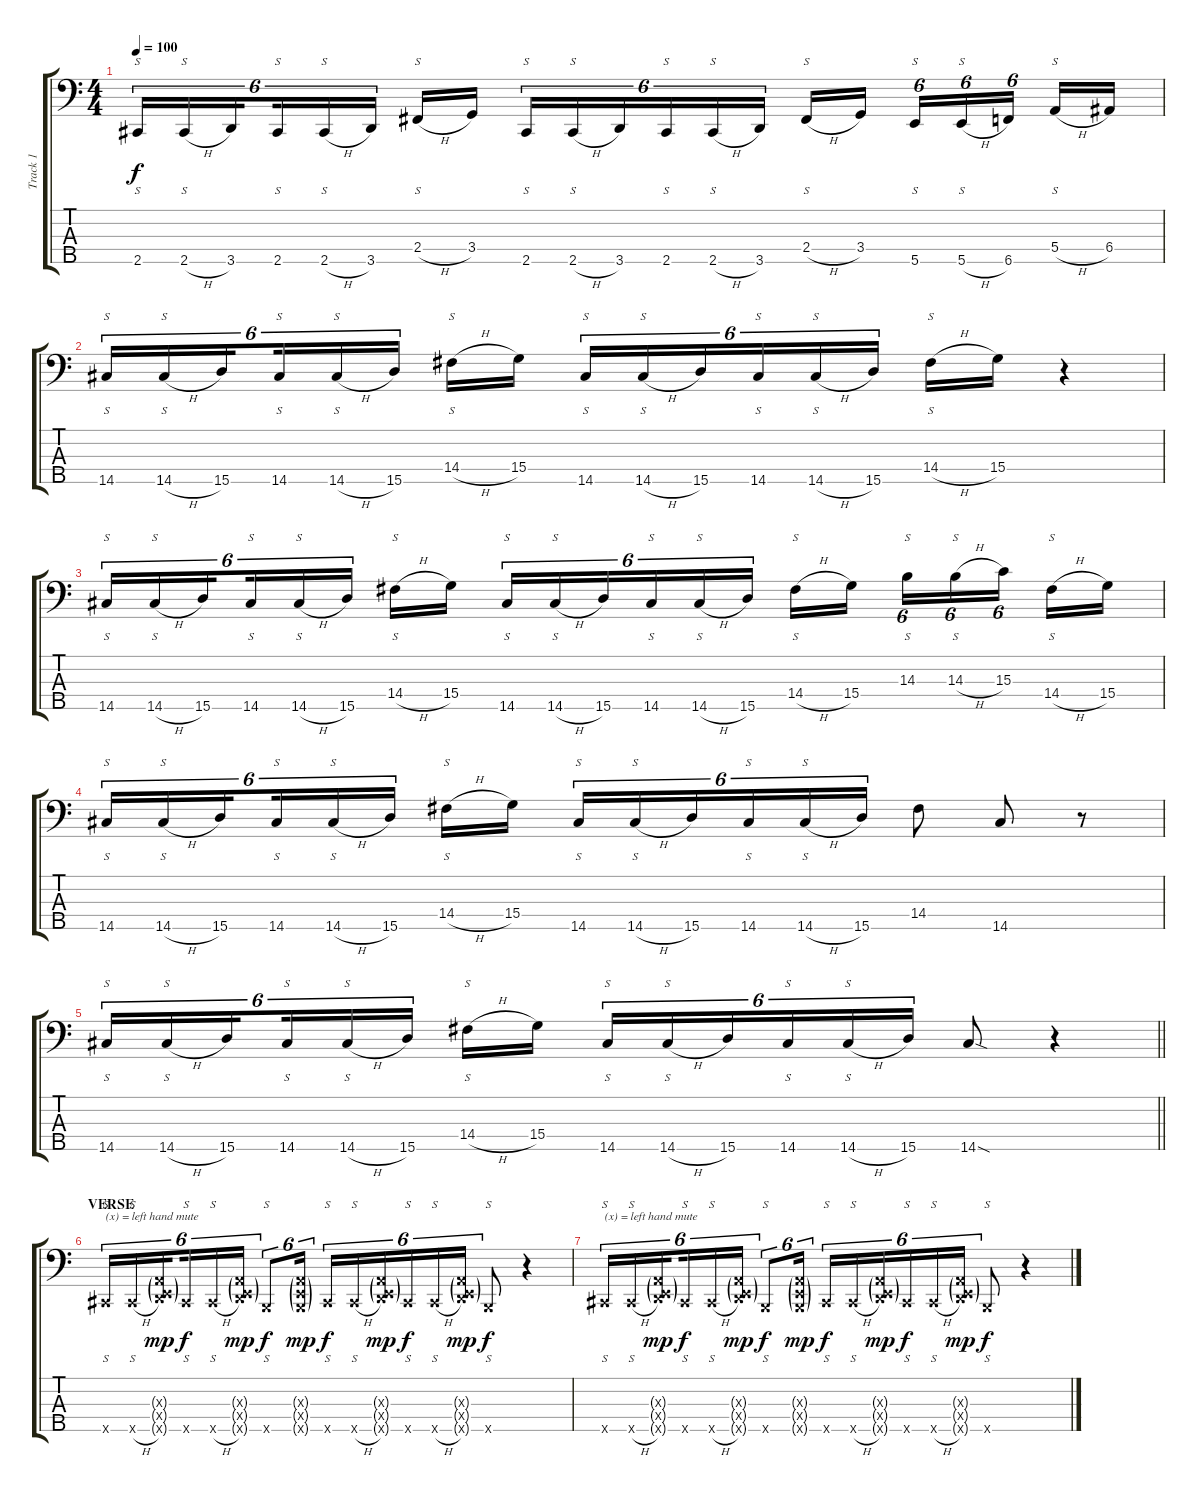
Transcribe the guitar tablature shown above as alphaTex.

\track ("Track 1" "Track 1") {instrument slapbass1}
\staff {score tabs}
\tuning (G2 D2 A1 E1 B0) {hide}
\ts (4 4)
\tempo 100
\clef f4
\ks c
2.5.16{s tu (6 4) dy f} 2.5{h}.16{s tu (6 4)} 3.5.16{tu (6 4) beam splitsecondary} 2.5.16{s tu (6 4)} 2.5{h}.16{s tu (6 4)} 3.5.16{tu (6 4)} 2.4{h}.16{s} 3.4.16{beam splitsecondary} 2.5.16{s tu (6 4)} 2.5{h}.16{s tu (6 4)} 3.5.16{tu (6 4)} 2.5.16{s tu (6 4)} 2.5{h}.16{s tu (6 4)} 3.5.16{tu (6 4) beam splitsecondary} 2.4{h}.16{s} 3.4.16 5.5.16{s tu (6 4)} 5.5{h}.16{s tu (6 4)} 6.5.16{tu (6 4) beam splitsecondary} 5.4{h}.16{s} 6.4.16 |
14.5.16{s tu (6 4)} 14.5{h}.16{s tu (6 4)} 15.5.16{tu (6 4) beam splitsecondary} 14.5.16{s tu (6 4)} 14.5{h}.16{s tu (6 4)} 15.5.16{tu (6 4)} 14.4{h}.16{s} 15.4.16{beam splitsecondary} 14.5.16{s tu (6 4)} 14.5{h}.16{s tu (6 4)} 15.5.16{tu (6 4)} 14.5.16{s tu (6 4)} 14.5{h}.16{s tu (6 4)} 15.5.16{tu (6 4) beam splitsecondary} 14.4{h}.16{s} 15.4.16 r.4 |
14.5.16{s tu (6 4)} 14.5{h}.16{s tu (6 4)} 15.5.16{tu (6 4) beam splitsecondary} 14.5.16{s tu (6 4)} 14.5{h}.16{s tu (6 4)} 15.5.16{tu (6 4)} 14.4{h}.16{s} 15.4.16{beam splitsecondary} 14.5.16{s tu (6 4)} 14.5{h}.16{s tu (6 4)} 15.5.16{tu (6 4)} 14.5.16{s tu (6 4)} 14.5{h}.16{s tu (6 4)} 15.5.16{tu (6 4) beam splitsecondary} 14.4{h}.16{s} 15.4.16 14.3.16{s tu (6 4)} 14.3{h}.16{s tu (6 4)} 15.3.16{tu (6 4) beam splitsecondary} 14.4{h}.16{s} 15.4.16 |
14.5.16{s tu (6 4)} 14.5{h}.16{s tu (6 4)} 15.5.16{tu (6 4) beam splitsecondary} 14.5.16{s tu (6 4)} 14.5{h}.16{s tu (6 4)} 15.5.16{tu (6 4)} 14.4{h}.16{s} 15.4.16{beam splitsecondary} 14.5.16{s tu (6 4)} 14.5{h}.16{s tu (6 4)} 15.5.16{tu (6 4)} 14.5.16{s tu (6 4)} 14.5{h}.16{s tu (6 4)} 15.5.16{tu (6 4)} 14.4.8 14.5.8 r.8 |
\barLineRight lightlight
14.5.16{s tu (6 4)} 14.5{h}.16{s tu (6 4)} 15.5.16{tu (6 4) beam splitsecondary} 14.5.16{s tu (6 4)} 14.5{h}.16{s tu (6 4)} 15.5.16{tu (6 4)} 14.4{h}.16{s} 15.4.16{beam splitsecondary} 14.5.16{s tu (6 4)} 14.5{h}.16{s tu (6 4)} 15.5.16{tu (6 4)} 14.5.16{s tu (6 4)} 14.5{h}.16{s tu (6 4)} 15.5.16{tu (6 4)} 14.5{sod}.8 r.4 |
\section ("" "VERSE")
2.5{x}.16{s tu (6 4) txt "(x) = left hand mute"} 2.5{h x}.16{s tu (6 4)} (0.3{g x} 0.4{g x} 3.5{g x}).16{tu (6 4) dy mp beam splitsecondary} 2.5{x}.16{s tu (6 4) dy f} 2.5{h x}.16{s tu (6 4)} (0.3{g x} 0.4{g x} 3.5{g x}).16{tu (6 4) dy mp} 0.5{x}.8{s tu (6 4) dy f} (0.3{g x} 0.4{g x} 0.5{g x}).16{tu (6 4) dy mp beam splitsecondary} 2.5{x}.16{s tu (6 4) dy f} 2.5{h x}.16{s tu (6 4)} (0.3{g x} 0.4{g x} 3.5{g x}).16{tu (6 4) dy mp} 2.5{x}.16{s tu (6 4) dy f} 2.5{h x}.16{s tu (6 4)} (0.3{g x} 0.4{g x} 3.5{g x}).16{tu (6 4) dy mp} 0.5{x}.8{s dy f} r.4 |
2.5{x}.16{s tu (6 4) txt "(x) = left hand mute"} 2.5{h x}.16{s tu (6 4)} (0.3{g x} 0.4{g x} 3.5{g x}).16{tu (6 4) dy mp beam splitsecondary} 2.5{x}.16{s tu (6 4) dy f} 2.5{h x}.16{s tu (6 4)} (0.3{g x} 0.4{g x} 3.5{g x}).16{tu (6 4) dy mp} 0.5{x}.8{s tu (6 4) dy f} (0.3{g x} 0.4{g x} 0.5{g x}).16{tu (6 4) dy mp beam splitsecondary} 2.5{x}.16{s tu (6 4) dy f} 2.5{h x}.16{s tu (6 4)} (0.3{g x} 0.4{g x} 3.5{g x}).16{tu (6 4) dy mp} 2.5{x}.16{s tu (6 4) dy f} 2.5{h x}.16{s tu (6 4)} (0.3{g x} 0.4{g x} 3.5{g x}).16{tu (6 4) dy mp} 0.5{x}.8{s dy f} r.4
